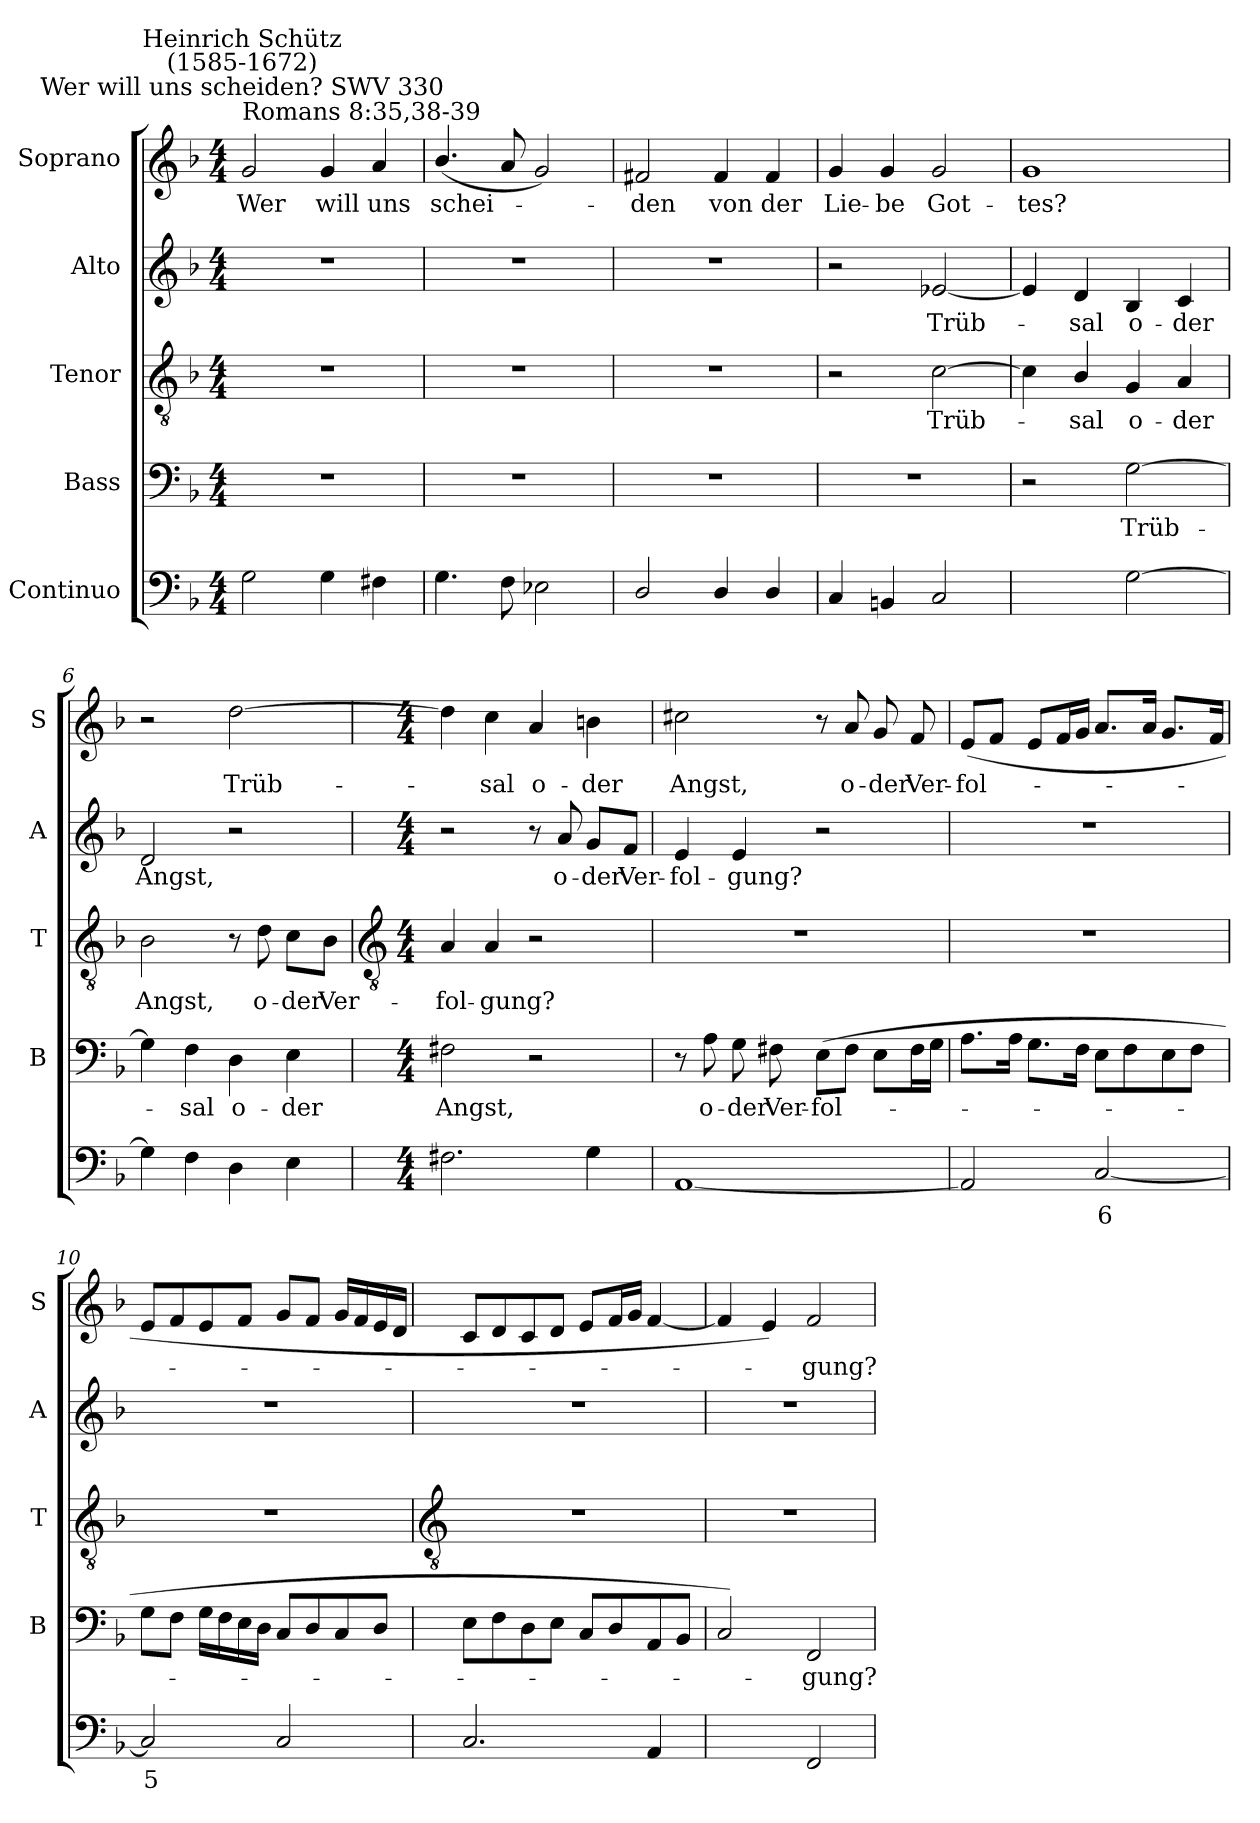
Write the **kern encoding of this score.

**kern	**text	**text	**kern	**text	**kern	**text	**kern	**text	**kern	**text
*part5	*part5	*part5	*part4	*part4	*part3	*part3	*part2	*part2	*part1	*part1
*staff5	*staff5	*staff5	*staff4	*staff4	*staff3	*staff3	*staff2	*staff2	*staff1	*staff1
*I"Continuo	*	*	*I"Bass	*	*I"Tenor	*	*I"Alto	*	*I"Soprano	*
*	*	*	*I'B	*	*I'T	*	*I'A	*	*I'S	*
*clefF4	*	*	*clefF4	*	*clefGv2	*	*clefG2	*	*clefG2	*
*k[b-]	*	*	*k[b-]	*	*k[b-]	*	*k[b-]	*	*k[b-]	*
*F:	*	*	*F:	*	*F:	*	*F:	*	*F:	*
*M4/4	*	*	*M4/4	*	*M4/4	*	*M4/4	*	*M4/4	*
=1	=1	=1	=1	=1	=1	=1	=1	=1	=1	=1
!	!	!	!	!	!	!	!	!	!LO:TX:a:t=Romans 8&colon;35,38-39	!
!	!	!	!	!	!	!	!	!	!LO:TX:a:cj:t=Wer will uns scheiden? SWV 330	!
!	!	!	!	!	!	!	!	!	!LO:TX:a:cj:t=Heinrich Schütz\n(1585-1672)	!
!	!	!	!	!	!	!	!	!	!	!LO:LY:b
2G	.	.	1r	.	1r	.	1r	.	2g	Wer
!	!	!	!	!	!	!	!	!	!	!LO:LY:b
4G	.	.	.	.	.	.	.	.	4g	will
!	!	!	!	!	!	!	!	!	!	!LO:LY:b
4F#X	.	.	.	.	.	.	.	.	4a	uns
=2	=2	=2	=2	=2	=2	=2	=2	=2	=2	=2
!	!	!	!	!	!	!	!	!	!	!LO:LY:b
4.G	.	.	1r	.	1r	.	1r	.	(<4.b-/	schei-
8F	.	.	.	.	.	.	.	.	8a	.
2E-X	.	.	.	.	.	.	.	.	2g)	.
=3	=3	=3	=3	=3	=3	=3	=3	=3	=3	=3
!	!	!	!	!	!	!	!	!	!	!LO:LY:b
2D/	.	.	1r	.	1r	.	1r	.	2f#X	den
!	!	!	!	!	!	!	!	!	!	!LO:LY:b
4D/	.	.	.	.	.	.	.	.	4f#	von
!	!	!	!	!	!	!	!	!	!	!LO:LY:b
4D/	.	.	.	.	.	.	.	.	4f#	der
=4	=4	=4	=4	=4	=4	=4	=4	=4	=4	=4
!	!	!	!	!	!	!	!	!	!	!LO:LY:b
4C	.	.	1r	.	2r	.	2r	.	4g	Lie-
!	!	!	!	!	!	!	!	!	!	!LO:LY:b
4BBn	.	.	.	.	.	.	.	.	4g	-be
!	!	!	!	!	!	!LO:LY:b	!	!LO:LY:b	!	!LO:LY:b
2C	.	.	.	.	[2c	Trüb-	[2e-X	Trüb-	2g	Got-
=5	=5	=5	=5	=5	=5	=5	=5	=5	=5	=5
!	!LO:LY:b	!LO:LY:b	!	!	!	!	!	!	!	!LO:LY:b
[4GGyy	6	4	2r	.	4c]	.	4e-]	.	1g	-tes?
!	!LO:LY:b	!	!	!	!	!LO:LY:b	!	!LO:LY:b	!	!
4GGyy]	5	.	.	.	4B-/	sal	4d	sal	.	.
!	!	!	!	!LO:LY:b	!	!LO:LY:b	!	!LO:LY:b	!	!
[2G	.	.	[2G	Trüb-	4G	o-	4B-	o-	.	.
!	!	!	!	!	!	!LO:LY:b	!	!LO:LY:b	!	!
.	.	.	.	.	4A	-der	4c	-der	.	.
=6	=6	=6	=6	=6	=6	=6	=6	=6	=6	=6
!	!	!	!	!	!	!LO:LY:b	!	!LO:LY:b	!	!
4G]	.	.	4G]	.	2B-	Angst,	2d	Angst,	2r	.
!	!	!	!	!LO:LY:b	!	!	!	!	!	!
4F	.	.	4F	sal	.	.	.	.	.	.
!	!	!	!	!LO:LY:b	!	!	!	!	!	!LO:LY:b
4D	.	.	4D	o-	8r	.	2r	.	[2dd	Trüb-
!	!	!	!	!	!	!LO:LY:b	!	!	!	!
.	.	.	.	.	8d	o-	.	.	.	.
!	!	!	!	!LO:LY:b	!	!LO:LY:b	!	!	!	!
4E	.	.	4E	-der	8c\L	-der	.	.	.	.
!	!	!	!	!	!	!LO:LY:b	!	!	!	!
.	.	.	.	.	8B-\J	Ver-	.	.	.	.
!!LO:LB:g=z
=7	=7	=7	=7	=7	=7	=7	=7	=7	=7	=7
*	*	*	*	*	*clefGv2	*	*	*	*	*
*M4/4	*	*	*M4/4	*	*M4/4	*	*M4/4	*	*M4/4	*
!	!	!	!	!LO:LY:b	!	!LO:LY:b	!	!	!	!
2.F#X	.	.	2F#X	Angst,	4A	-fol-	2r	.	4dd]	.
!	!	!	!	!	!	!LO:LY:b	!	!	!	!LO:LY:b
.	.	.	.	.	4A	-gung?	.	.	4cc	sal
!	!	!	!	!	!	!	!	!	!	!LO:LY:b
.	.	.	2r	.	2r	.	8r	.	4a	o-
!	!	!	!	!	!	!	!	!LO:LY:b	!	!
.	.	.	.	.	.	.	8a	o-	.	.
!	!	!	!	!	!	!	!	!LO:LY:b	!	!LO:LY:b
4G	.	.	.	.	.	.	8g/L	-der	4bn	-der
!	!	!	!	!	!	!	!	!LO:LY:b	!	!
.	.	.	.	.	.	.	8f/J	Ver-	.	.
=8	=8	=8	=8	=8	=8	=8	=8	=8	=8	=8
!	!	!	!	!	!	!	!	!LO:LY:b	!	!LO:LY:b
[1AA	.	.	8r	.	1r	.	4e	-fol-	2cc#X	Angst,
!	!	!	!	!LO:LY:b	!	!	!	!	!	!
.	.	.	8A	o-	.	.	.	.	.	.
!	!	!	!	!LO:LY:b	!	!	!	!LO:LY:b	!	!
.	.	.	8G	-der	.	.	4e	-gung?	.	.
!	!	!	!	!LO:LY:b	!	!	!	!	!	!
.	.	.	8F#X	Ver-	.	.	.	.	.	.
!	!	!	!	!LO:LY:b	!	!	!	!	!	!
.	.	.	(>8EL	-fol-	.	.	2r	.	8r	.
!	!	!	!	!	!	!	!	!	!	!LO:LY:b
.	.	.	8F#J	.	.	.	.	.	8a	o-
!	!	!	!	!	!	!	!	!	!	!LO:LY:b
.	.	.	8EL	.	.	.	.	.	8g	-der
!	!	!	!	!	!	!	!	!	!	!LO:LY:b
.	.	.	16F#L	.	.	.	.	.	8f	Ver-
.	.	.	16GJJ	.	.	.	.	.	.	.
=9	=9	=9	=9	=9	=9	=9	=9	=9	=9	=9
!	!	!	!	!	!	!	!	!	!	!LO:LY:b
2AA]	.	.	8.AL	.	1r	.	1r	.	(<8eL	-fol-
.	.	.	.	.	.	.	.	.	8fJ	.
.	.	.	16AJ	.	.	.	.	.	.	.
.	.	.	8.GL	.	.	.	.	.	8eL	.
.	.	.	.	.	.	.	.	.	16fL	.
.	.	.	16FJ	.	.	.	.	.	16gJJ	.
!	!LO:LY:b	!	!	!	!	!	!	!	!	!
[2C	6	.	8EL	.	.	.	.	.	8.aL	.
.	.	.	8F	.	.	.	.	.	.	.
.	.	.	.	.	.	.	.	.	16aJ	.
.	.	.	8E	.	.	.	.	.	8.gL	.
.	.	.	8FJ	.	.	.	.	.	.	.
.	.	.	.	.	.	.	.	.	16fJ	.
=10	=10	=10	=10	=10	=10	=10	=10	=10	=10	=10
!	!LO:LY:b	!	!	!	!	!	!	!	!	!
2C]	5	.	8GL	.	1r	.	1r	.	8eL	.
.	.	.	8FJ	.	.	.	.	.	8f	.
.	.	.	16GLL	.	.	.	.	.	8e	.
.	.	.	16F	.	.	.	.	.	.	.
.	.	.	16E	.	.	.	.	.	8fJ	.
.	.	.	16DJJ	.	.	.	.	.	.	.
2C	.	.	8CL	.	.	.	.	.	8gL	.
.	.	.	8D	.	.	.	.	.	8fJ	.
.	.	.	8C	.	.	.	.	.	16gLL	.
.	.	.	.	.	.	.	.	.	16f	.
.	.	.	8DJ	.	.	.	.	.	16e	.
.	.	.	.	.	.	.	.	.	16dJJ	.
!!LO:LB:g=z
=11	=11	=11	=11	=11	=11	=11	=11	=11	=11	=11
*	*	*	*	*	*clefGv2	*	*	*	*	*
2.C	.	.	8EL	.	1r	.	1r	.	8cL	.
.	.	.	8F	.	.	.	.	.	8d	.
.	.	.	8D	.	.	.	.	.	8c	.
.	.	.	8EJ	.	.	.	.	.	8dJ	.
.	.	.	8CL	.	.	.	.	.	8eL	.
.	.	.	8D	.	.	.	.	.	16fL	.
.	.	.	.	.	.	.	.	.	16gJJ	.
4AA	.	.	8AA	.	.	.	.	.	[4f	.
.	.	.	8BB-J	.	.	.	.	.	.	.
=12	=12	=12	=12	=12	=12	=12	=12	=12	=12	=12
!	!LO:LY:b	!	!	!	!	!	!	!	!	!
[4Cyy	4	.	2C)	.	1r	.	1r	.	4f]	.
!	!LO:LY:b	!	!	!	!	!	!	!	!	!
4Cyy]	3	.	.	.	.	.	.	.	4e)	.
!	!	!	!	!LO:LY:b	!	!	!	!	!	!LO:LY:b
2FF	.	.	2FF	gung?	.	.	.	.	2f	gung?
=	=	=	=	=	=	=	=	=	=	=
*-	*-	*-	*-	*-	*-	*-	*-	*-	*-	*-
